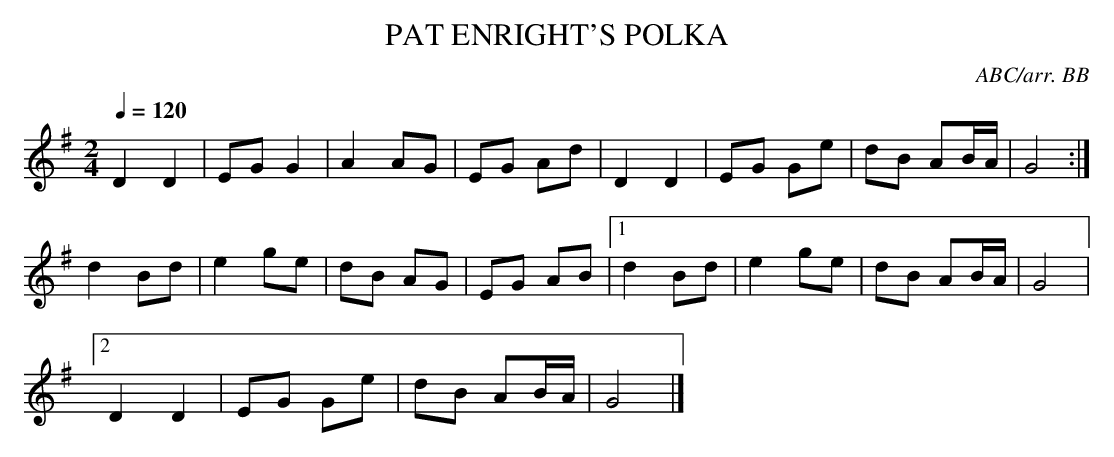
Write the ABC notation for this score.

X:1
T:PAT ENRIGHT'S POLKA
C:ABC/arr. BB
Q:1/4=120
M:2/4
L:1/8
K:G
D2 D2|EG G2|A2 AG|EG Ad|\
D2 D2|EG Ge|dB AB/A/|G4 :|
d2 Bd|e2 ge|dB AG|EG AB|\
[1 d2 Bd|e2 ge|dB AB/A/|G4|
[2 D2 D2|EG Ge|dB AB/A/|G4|]
